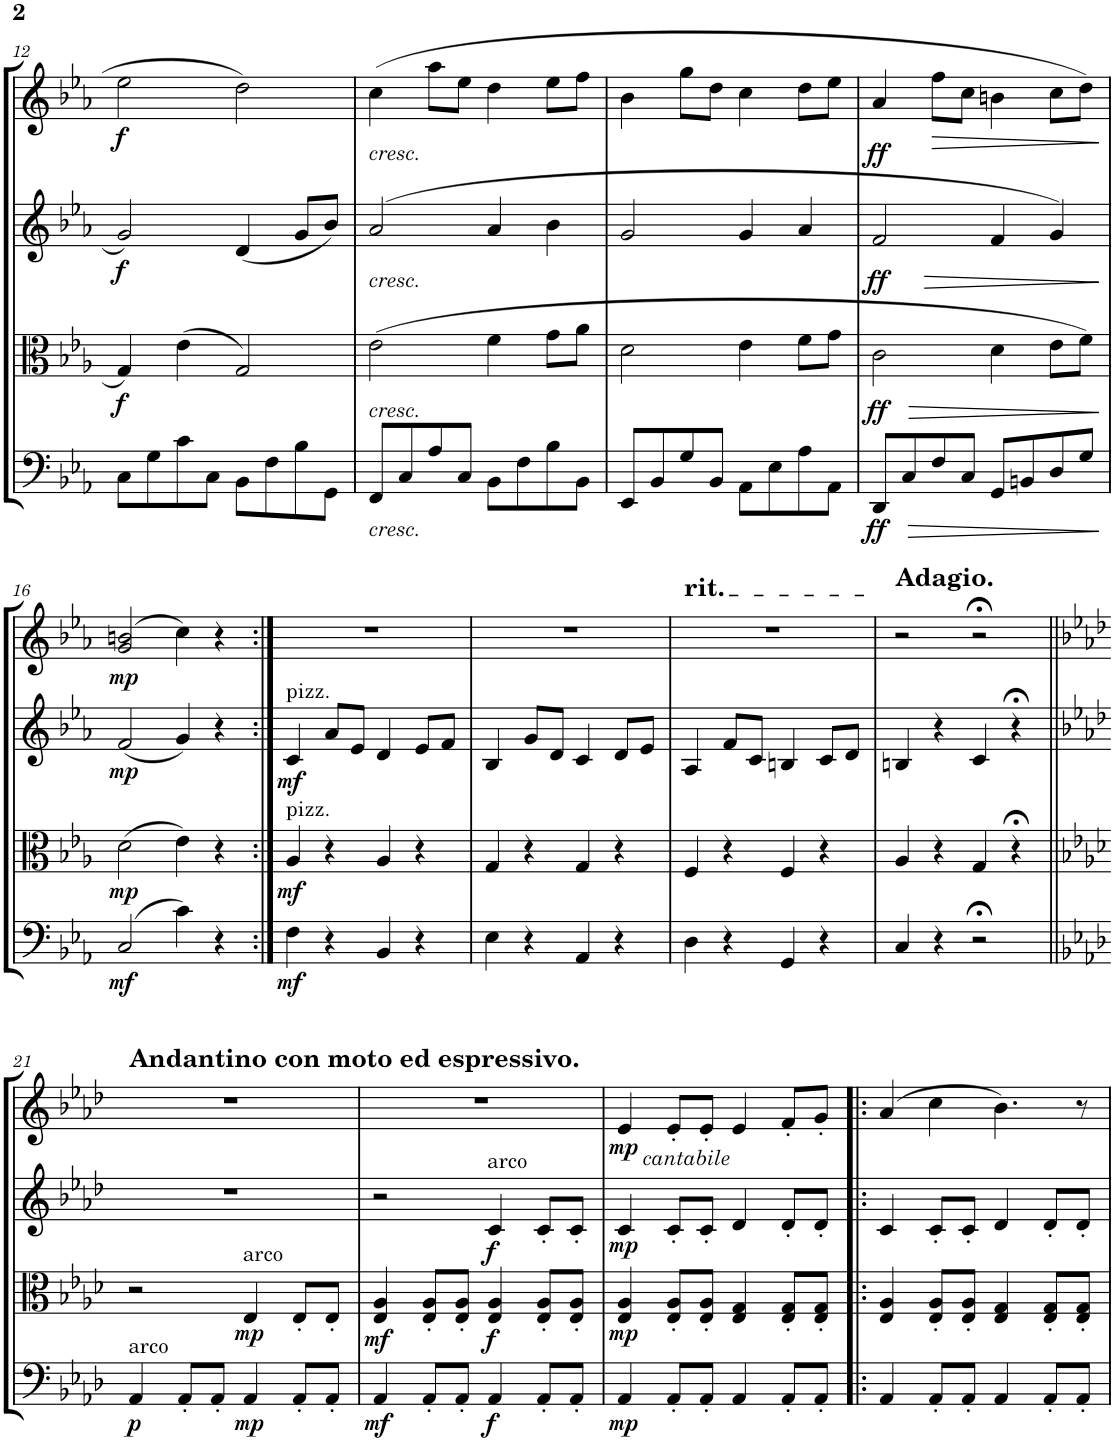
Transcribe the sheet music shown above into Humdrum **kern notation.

**kern	**dynam	**kern	**dynam	**kern	**dynam	**kern	**dynam
*part4	*part4	*part3	*part3	*part2	*part2	*part1	*part1
*staff4	*staff4	*staff3	*staff3	*staff2	*staff2	*staff1	*staff1
*I"Violoncello	*	*I"Viola	*	*I"Violin II	*	*I"Violin I	*
*I'Vc	*	*I'Vla	*	*I'Vln	*	*I'Vln	*
!!LO:PB:g=z
*clefF4	*	*clefC3	*	*clefG2	*	*clefG2	*
*k[b-e-a-]	*	*k[b-e-a-]	*	*k[b-e-a-]	*	*k[b-e-a-]	*
*M4/4	*	*M4/4	*	*M4/4	*	*M4/4	*
=12	=12	=12	=12	=12	=12	=12	=12
!	!	!	!LO:DY:b	!	!LO:DY:b	!	!LO:DY:b
8C\L	.	4G/	f	2g/	f	2ee-\	f
8G\	.	.	.	.	.	.	.
8c\	.	(4e-\	.	.	.	.	.
8C\J	.	.	.	.	.	.	.
8BB-\L	.	2G/)	.	(4d/	.	2dd\	.
8F\	.	.	.	.	.	.	.
8B-\	.	.	.	8g/L	.	.	.
8GG\J	.	.	.	8b-/J)	.	.	.
=13	=13	=13	=13	=13	=13	=13	=13
!	!	!	!	!	!	!LO:TX:b:i:t=cresc.	!
!	!	!	!	!LO:TX:b:i:t=cresc.	!	!	!
!	!	!LO:TX:b:i:t=cresc.	!	!	!	!	!
!LO:TX:b:i:t=cresc.	!	!	!	!	!	!	!
8FF/L	.	(2e-\	.	(2a-/	.	(4cc\	.
8C/	.	.	.	.	.	.	.
8A-/	.	.	.	.	.	8aa-\L	.
8C/J	.	.	.	.	.	8ee-\J	.
8BB-\L	.	4f\	.	4a-/	.	4dd\	.
8F\	.	.	.	.	.	.	.
8B-\	.	8g\L	.	4b-\	.	8ee-\L	.
8BB-\J	.	8a-\J	.	.	.	8ff\J	.
=14	=14	=14	=14	=14	=14	=14	=14
8EE-/L	.	2d\	.	2g/	.	4b-\	.
8BB-/	.	.	.	.	.	.	.
8G/	.	.	.	.	.	8gg\L	.
8BB-/J	.	.	.	.	.	8dd\J	.
8AA-\L	.	4e-\	.	4g/	.	4cc\	.
8E-\	.	.	.	.	.	.	.
8A-\	.	8f\L	.	4a-/	.	8dd\L	.
8AA-\J	.	8g\J	.	.	.	8ee-\J	.
=15	=15	=15	=15	=15	=15	=15	=15
!	!LO:HP:b	!	!LO:HP:b	!	!LO:HP:b	!	!
!	!LO:DY:n=1:b	!	!LO:DY:n=1:b	!	!LO:DY:n=1:b	!	!LO:DY:b
8DD/L	> ff	2c\	> ff	2f/	> ff	4a-/	ff
8C/	.	.	.	.	.	.	.
!	!	!	!	!	!	!	!LO:HP:b
8F/	.	.	.	.	.	8ff\L	>
8C/J	.	.	.	.	.	8cc\J	.
8GG/L	.	4d\	.	4f/	.	4bn\	.
8BBn/	.	.	.	.	.	.	.
8D/	.	8e-\L	.	4g/)	.	8cc\L	.
8G/J	.	8f\J)	.	.	.	8dd\J)	.
.	]	.	]	.	]	.	]
!!LO:LB:g=z
=16	=16	=16	=16	=16	=16	=16	=16
!	!LO:DY:b	!	!LO:DY:b	!	!LO:DY:b	!	!LO:DY:b
(2C/	mf	(2d\	mp	(2f/	mp	(2g/ 2bn/	mp
4c\)	.	4e-\)	.	4g/)	.	4cc\)	.
4r	.	4r	.	4r	.	4r	.
=17:|!	=17:|!	=17:|!	=17:|!	=17:|!	=17:|!	=17:|!	=17:|!
!	!	!	!	!LO:TX:a:t=pizz.	!	!	!
!	!	!LO:TX:a:t=pizz.	!	!	!	!	!
!	!LO:DY:b	!	!LO:DY:b	!	!LO:DY:b	!	!
4F\	mf	4A-/	mf	4c/	mf	1r	.
4r	.	4r	.	8a-/L	.	.	.
.	.	.	.	8e-/J	.	.	.
4BB-/	.	4A-/	.	4d/	.	.	.
4r	.	4r	.	8e-/L	.	.	.
.	.	.	.	8f/J	.	.	.
=18	=18	=18	=18	=18	=18	=18	=18
4E-\	.	4G/	.	4B-/	.	1r	.
4r	.	4r	.	8g/L	.	.	.
.	.	.	.	8d/J	.	.	.
4AA-/	.	4G/	.	4c/	.	.	.
4r	.	4r	.	8d/L	.	.	.
.	.	.	.	8e-/J	.	.	.
=19	=19	=19	=19	=19	=19	=19	=19
!	!	!	!	!	!	!LO:TX:a:t=rit.	!
4D\	.	4F/	.	4A-/	.	1r	.
4r	.	4r	.	8f/L	.	.	.
.	.	.	.	8c/J	.	.	.
4GG/	.	4F/	.	4Bn/	.	.	.
4r	.	4r	.	8c/L	.	.	.
.	.	.	.	8d/J	.	.	.
=20	=20	=20	=20	=20	=20	=20	=20
!	!	!	!	!	!	!LO:TX:a:B:t=Adagio.	!
4C/	.	4A-/	.	4Bn/	.	2r	.
4r	.	4r	.	4r	.	.	.
2r;<	.	4G/	.	4c/	.	2r;<	.
.	.	4r;<	.	4r;<	.	.	.
!!LO:LB:g=z
=21||	=21||	=21||	=21||	=21||	=21||	=21||	=21||
*k[b-e-a-d-]	*	*k[b-e-a-d-]	*	*k[b-e-a-d-]	*	*k[b-e-a-d-]	*
!	!	!	!	!	!	!LO:TX:a:B:t=Andantino con moto ed espressivo.	!
!LO:TX:a:t=arco	!	!	!	!	!	!	!
!	!LO:DY:b	!	!	!	!	!	!
4AA-/	p	2r	.	1r	.	1r	.
8AA-'/L	.	.	.	.	.	.	.
8AA-'/J	.	.	.	.	.	.	.
!	!	!LO:TX:a:t=arco	!	!	!	!	!
!	!LO:DY:b	!	!LO:DY:b	!	!	!	!
4AA-/	mp	4E-/	mp	.	.	.	.
8AA-'/L	.	8E-'/L	.	.	.	.	.
8AA-'/J	.	8E-'/J	.	.	.	.	.
=22	=22	=22	=22	=22	=22	=22	=22
!	!LO:DY:b	!	!LO:DY:b	!	!	!	!
4AA-/	mf	4E-/ 4A-/	mf	2r	.	1r	.
8AA-'/L	.	8E-/' 8A-/'L	.	.	.	.	.
8AA-'/J	.	8E-/' 8A-/'J	.	.	.	.	.
!	!	!	!	!LO:TX:a:t=arco	!	!	!
!	!LO:DY:b	!	!LO:DY:b	!	!LO:DY:b	!	!
4AA-/	f	4E-/ 4A-/	f	4c/	f	.	.
8AA-'/L	.	8E-/' 8A-/'L	.	8c'/L	.	.	.
8AA-'/J	.	8E-/' 8A-/'J	.	8c'/J	.	.	.
=23	=23	=23	=23	=23	=23	=23	=23
!	!	!	!	!	!	!LO:TX:b:i:t=cantabile	!
!	!LO:DY:b	!	!LO:DY:b	!	!LO:DY:b	!	!LO:DY:b
4AA-/	mp	4E-/ 4A-/	mp	4c/	mp	4e-/	mp
8AA-'/L	.	8E-/' 8A-/'L	.	8c'/L	.	8e-'/L	.
8AA-'/J	.	8E-/' 8A-/'J	.	8c'/J	.	8e-'/J	.
4AA-/	.	4E-/ 4G/	.	4d-/	.	4e-/	.
8AA-'/L	.	8E-/' 8G/'L	.	8d-'/L	.	8f'/L	.
8AA-'/J	.	8E-/' 8G/'J	.	8d-'/J	.	8g'/J	.
=24!|:	=24!|:	=24!|:	=24!|:	=24!|:	=24!|:	=24!|:	=24!|:
4AA-/	.	4E-/ 4A-/	.	4c/	.	(4a-/	.
8AA-'/L	.	8E-/' 8A-/'L	.	8c'/L	.	4cc\	.
8AA-'/J	.	8E-/' 8A-/'J	.	8c'/J	.	.	.
4AA-/	.	4E-/ 4G/	.	4d-/	.	4.b-\)	.
8AA-'/L	.	8E-/' 8G/'L	.	8d-'/L	.	.	.
8AA-'/J	.	8E-/' 8G/'J	.	8d-'/J	.	8r	.
=	=	=	=	=	=	=	=
*-	*-	*-	*-	*-	*-	*-	*-
